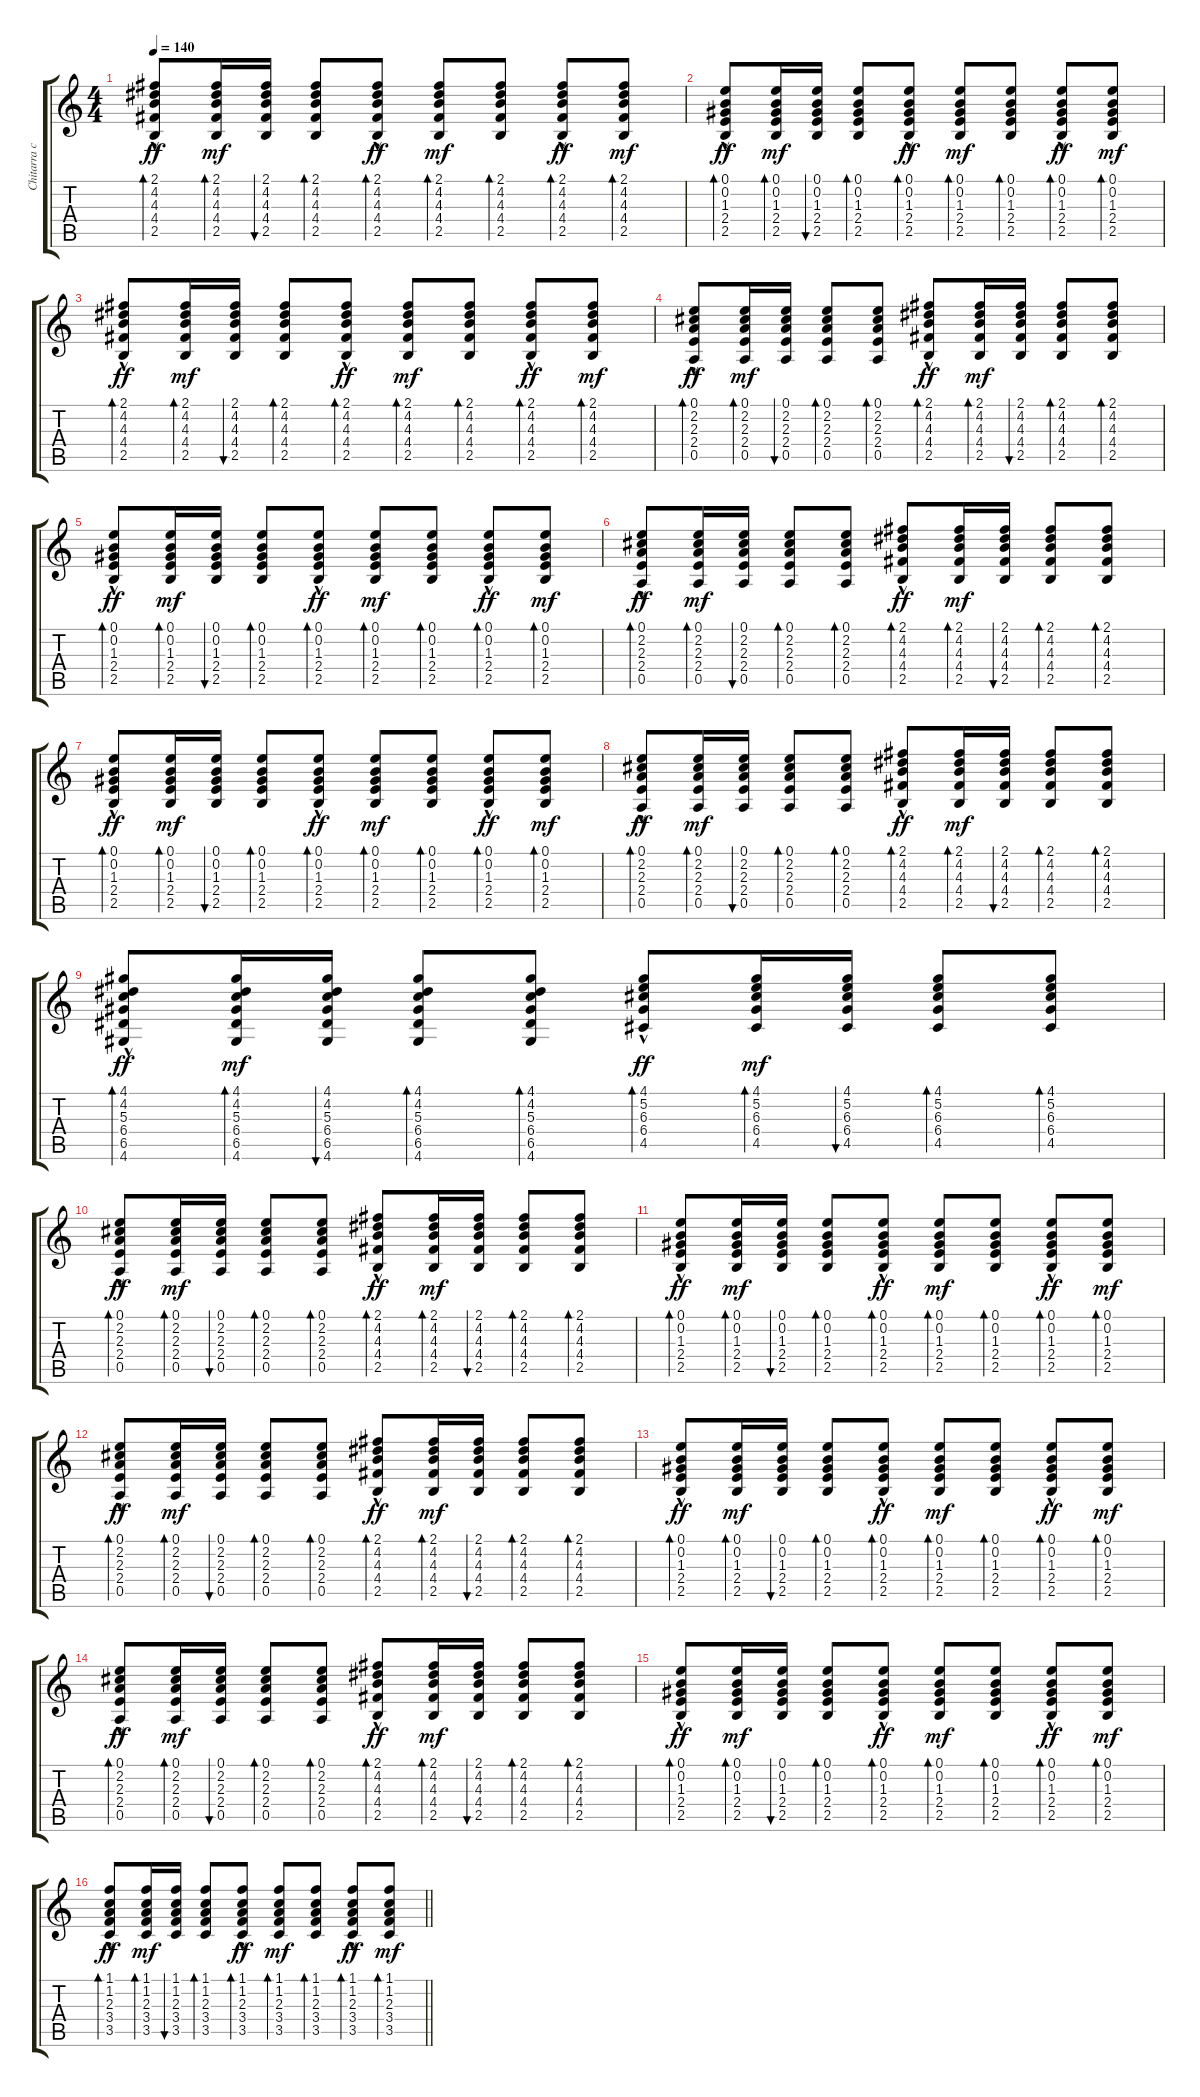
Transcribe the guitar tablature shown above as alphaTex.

\track ("Chitarra classica 2" "Chitarra c") {instrument acousticguitarnylon}
\staff {score tabs}
\tuning (E4 B3 G3 D3 A2 E2) {hide}
\ts (4 4)
\tempo 140
\clef g2
\ks c
(2.1{hac} 4.2{hac} 4.3{hac} 4.4{hac} 2.5{hac}).8{bd 120 dy ff} (2.1 4.2 4.3 4.4 2.5).16{bd 60 dy mf} (2.1 4.2 4.3 4.4 2.5).16{bu 60} (2.1 4.2 4.3 4.4 2.5).8{bd 60} (2.1{hac} 4.2{hac} 4.3{hac} 4.4{hac} 2.5{hac}).8{bd 120 dy ff} (2.1 4.2 4.3 4.4 2.5).8{bd 60 dy mf} (2.1 4.2 4.3 4.4 2.5).8{bd 120} (2.1{hac} 4.2{hac} 4.3{hac} 4.4{hac} 2.5{hac}).8{bd 60 dy ff} (2.1 4.2 4.3 4.4 2.5).8{bd 120 dy mf} |
(0.1{hac} 0.2{hac} 1.3{hac} 2.4{hac} 2.5).8{bd 60 dy ff} (0.1 0.2 1.3 2.4 2.5).16{bd 60 dy mf} (0.1 0.2 1.3 2.4 2.5).16{bu 60} (0.1 0.2 1.3 2.4 2.5).8{bd 60} (0.1{hac} 0.2{hac} 1.3{hac} 2.4{hac} 2.5).8{bd 120 dy ff} (0.1 0.2 1.3 2.4 2.5).8{bd 60 dy mf} (0.1 0.2 1.3 2.4 2.5).8{bd 120} (0.1{hac} 0.2{hac} 1.3{hac} 2.4{hac} 2.5).8{bd 60 dy ff} (0.1 0.2 1.3 2.4 2.5).8{bd 120 dy mf} |
(2.1{hac} 4.2{hac} 4.3{hac} 4.4{hac} 2.5{hac}).8{bd 120 dy ff} (2.1 4.2 4.3 4.4 2.5).16{bd 60 dy mf} (2.1 4.2 4.3 4.4 2.5).16{bu 60} (2.1 4.2 4.3 4.4 2.5).8{bd 60} (2.1{hac} 4.2{hac} 4.3{hac} 4.4{hac} 2.5{hac}).8{bd 120 dy ff} (2.1 4.2 4.3 4.4 2.5).8{bd 60 dy mf} (2.1 4.2 4.3 4.4 2.5).8{bd 120} (2.1{hac} 4.2{hac} 4.3{hac} 4.4{hac} 2.5{hac}).8{bd 60 dy ff} (2.1 4.2 4.3 4.4 2.5).8{bd 120 dy mf} |
(0.1{hac} 2.2{hac} 2.3{hac} 2.4{hac} 0.5{hac}).8{bd 60 dy ff} (0.1 2.2 2.3 2.4 0.5).16{bd 60 dy mf} (0.1 2.2 2.3 2.4 0.5).16{bu 60} (0.1 2.2 2.3 2.4 0.5).8{bd 60} (0.1 2.2 2.3 2.4 0.5).8{bd 60} (2.1{hac} 4.2{hac} 4.3{hac} 4.4{hac} 2.5{hac}).8{bd 60 dy ff} (2.1 4.2 4.3 4.4 2.5).16{bd 60 dy mf} (2.1 4.2 4.3 4.4 2.5).16{bu 60} (2.1 4.2 4.3 4.4 2.5).8{bd 60} (2.1 4.2 4.3 4.4 2.5).8{bd 60} |
(0.1{hac} 0.2{hac} 1.3{hac} 2.4{hac} 2.5).8{bd 60 dy ff} (0.1 0.2 1.3 2.4 2.5).16{bd 60 dy mf} (0.1 0.2 1.3 2.4 2.5).16{bu 60} (0.1 0.2 1.3 2.4 2.5).8{bd 60} (0.1{hac} 0.2{hac} 1.3{hac} 2.4{hac} 2.5).8{bd 120 dy ff} (0.1 0.2 1.3 2.4 2.5).8{bd 60 dy mf} (0.1 0.2 1.3 2.4 2.5).8{bd 120} (0.1{hac} 0.2{hac} 1.3{hac} 2.4{hac} 2.5).8{bd 60 dy ff} (0.1 0.2 1.3 2.4 2.5).8{bd 120 dy mf} |
(0.1{hac} 2.2{hac} 2.3{hac} 2.4{hac} 0.5{hac}).8{bd 60 dy ff} (0.1 2.2 2.3 2.4 0.5).16{bd 60 dy mf} (0.1 2.2 2.3 2.4 0.5).16{bu 60} (0.1 2.2 2.3 2.4 0.5).8{bd 60} (0.1 2.2 2.3 2.4 0.5).8{bd 60} (2.1{hac} 4.2{hac} 4.3{hac} 4.4{hac} 2.5{hac}).8{bd 60 dy ff} (2.1 4.2 4.3 4.4 2.5).16{bd 60 dy mf} (2.1 4.2 4.3 4.4 2.5).16{bu 60} (2.1 4.2 4.3 4.4 2.5).8{bd 60} (2.1 4.2 4.3 4.4 2.5).8{bd 60} |
(0.1{hac} 0.2{hac} 1.3{hac} 2.4{hac} 2.5).8{bd 60 dy ff} (0.1 0.2 1.3 2.4 2.5).16{bd 60 dy mf} (0.1 0.2 1.3 2.4 2.5).16{bu 60} (0.1 0.2 1.3 2.4 2.5).8{bd 60} (0.1{hac} 0.2{hac} 1.3{hac} 2.4{hac} 2.5).8{bd 120 dy ff} (0.1 0.2 1.3 2.4 2.5).8{bd 60 dy mf} (0.1 0.2 1.3 2.4 2.5).8{bd 120} (0.1{hac} 0.2{hac} 1.3{hac} 2.4{hac} 2.5).8{bd 60 dy ff} (0.1 0.2 1.3 2.4 2.5).8{bd 120 dy mf} |
(0.1{hac} 2.2{hac} 2.3{hac} 2.4{hac} 0.5{hac}).8{bd 60 dy ff} (0.1 2.2 2.3 2.4 0.5).16{bd 60 dy mf} (0.1 2.2 2.3 2.4 0.5).16{bu 60} (0.1 2.2 2.3 2.4 0.5).8{bd 60} (0.1 2.2 2.3 2.4 0.5).8{bd 60} (2.1{hac} 4.2{hac} 4.3{hac} 4.4{hac} 2.5{hac}).8{bd 60 dy ff} (2.1 4.2 4.3 4.4 2.5).16{bd 60 dy mf} (2.1 4.2 4.3 4.4 2.5).16{bu 60} (2.1 4.2 4.3 4.4 2.5).8{bd 60} (2.1 4.2 4.3 4.4 2.5).8{bd 60} |
(4.1{hac} 4.2{hac} 5.3{hac} 6.4{hac} 6.5{hac} 4.6{hac}).8{bd 60 dy ff} (4.1 4.2 5.3 6.4 6.5 4.6).16{bd 60 dy mf} (4.1 4.2 5.3 6.4 6.5 4.6).16{bu 60} (4.1 4.2 5.3 6.4 6.5 4.6).8{bd 60} (4.1 4.2 5.3 6.4 6.5 4.6).8{bd 60} (4.1{hac} 5.2{hac} 6.3{hac} 6.4{hac} 4.5{hac}).8{bd 60 dy ff} (4.1 5.2 6.3 6.4 4.5).16{bd 60 dy mf} (4.1 5.2 6.3 6.4 4.5).16{bu 60} (4.1 5.2 6.3 6.4 4.5).8{bd 60} (4.1 5.2 6.3 6.4 4.5).8{bd 60} |
(0.1{hac} 2.2{hac} 2.3{hac} 2.4{hac} 0.5{hac}).8{bd 60 dy ff} (0.1 2.2 2.3 2.4 0.5).16{bd 60 dy mf} (0.1 2.2 2.3 2.4 0.5).16{bu 60} (0.1 2.2 2.3 2.4 0.5).8{bd 60} (0.1 2.2 2.3 2.4 0.5).8{bd 60} (2.1{hac} 4.2{hac} 4.3{hac} 4.4{hac} 2.5{hac}).8{bd 60 dy ff} (2.1 4.2 4.3 4.4 2.5).16{bd 60 dy mf} (2.1 4.2 4.3 4.4 2.5).16{bu 60} (2.1 4.2 4.3 4.4 2.5).8{bd 60} (2.1 4.2 4.3 4.4 2.5).8{bd 60} |
(0.1{hac} 0.2{hac} 1.3{hac} 2.4{hac} 2.5).8{bd 60 dy ff} (0.1 0.2 1.3 2.4 2.5).16{bd 60 dy mf} (0.1 0.2 1.3 2.4 2.5).16{bu 60} (0.1 0.2 1.3 2.4 2.5).8{bd 60} (0.1{hac} 0.2{hac} 1.3{hac} 2.4{hac} 2.5).8{bd 120 dy ff} (0.1 0.2 1.3 2.4 2.5).8{bd 60 dy mf} (0.1 0.2 1.3 2.4 2.5).8{bd 120} (0.1{hac} 0.2{hac} 1.3{hac} 2.4{hac} 2.5).8{bd 60 dy ff} (0.1 0.2 1.3 2.4 2.5).8{bd 120 dy mf} |
(0.1{hac} 2.2{hac} 2.3{hac} 2.4{hac} 0.5{hac}).8{bd 60 dy ff} (0.1 2.2 2.3 2.4 0.5).16{bd 60 dy mf} (0.1 2.2 2.3 2.4 0.5).16{bu 60} (0.1 2.2 2.3 2.4 0.5).8{bd 60} (0.1 2.2 2.3 2.4 0.5).8{bd 60} (2.1{hac} 4.2{hac} 4.3{hac} 4.4{hac} 2.5{hac}).8{bd 60 dy ff} (2.1 4.2 4.3 4.4 2.5).16{bd 60 dy mf} (2.1 4.2 4.3 4.4 2.5).16{bu 60} (2.1 4.2 4.3 4.4 2.5).8{bd 60} (2.1 4.2 4.3 4.4 2.5).8{bd 60} |
(0.1{hac} 0.2{hac} 1.3{hac} 2.4{hac} 2.5).8{bd 60 dy ff} (0.1 0.2 1.3 2.4 2.5).16{bd 60 dy mf} (0.1 0.2 1.3 2.4 2.5).16{bu 60} (0.1 0.2 1.3 2.4 2.5).8{bd 60} (0.1{hac} 0.2{hac} 1.3{hac} 2.4{hac} 2.5).8{bd 120 dy ff} (0.1 0.2 1.3 2.4 2.5).8{bd 60 dy mf} (0.1 0.2 1.3 2.4 2.5).8{bd 120} (0.1{hac} 0.2{hac} 1.3{hac} 2.4{hac} 2.5).8{bd 60 dy ff} (0.1 0.2 1.3 2.4 2.5).8{bd 120 dy mf} |
(0.1{hac} 2.2{hac} 2.3{hac} 2.4{hac} 0.5{hac}).8{bd 60 dy ff} (0.1 2.2 2.3 2.4 0.5).16{bd 60 dy mf} (0.1 2.2 2.3 2.4 0.5).16{bu 60} (0.1 2.2 2.3 2.4 0.5).8{bd 60} (0.1 2.2 2.3 2.4 0.5).8{bd 60} (2.1{hac} 4.2{hac} 4.3{hac} 4.4{hac} 2.5{hac}).8{bd 60 dy ff} (2.1 4.2 4.3 4.4 2.5).16{bd 60 dy mf} (2.1 4.2 4.3 4.4 2.5).16{bu 60} (2.1 4.2 4.3 4.4 2.5).8{bd 60} (2.1 4.2 4.3 4.4 2.5).8{bd 60} |
(0.1{hac} 0.2{hac} 1.3{hac} 2.4{hac} 2.5).8{bd 60 dy ff} (0.1 0.2 1.3 2.4 2.5).16{bd 60 dy mf} (0.1 0.2 1.3 2.4 2.5).16{bu 60} (0.1 0.2 1.3 2.4 2.5).8{bd 60} (0.1{hac} 0.2{hac} 1.3{hac} 2.4{hac} 2.5).8{bd 120 dy ff} (0.1 0.2 1.3 2.4 2.5).8{bd 60 dy mf} (0.1 0.2 1.3 2.4 2.5).8{bd 120} (0.1{hac} 0.2{hac} 1.3{hac} 2.4{hac} 2.5).8{bd 60 dy ff} (0.1 0.2 1.3 2.4 2.5).8{bd 120 dy mf} |
\barLineRight lightlight
(1.1{hac} 1.2{hac} 2.3{hac} 3.4{hac} 3.5).8{bd 60 dy ff} (1.1 1.2 2.3 3.4 3.5).16{bd 60 dy mf} (1.1 1.2 2.3 3.4 3.5).16{bu 60} (1.1 1.2 2.3 3.4 3.5).8{bd 60} (1.1{hac} 1.2{hac} 2.3{hac} 3.4{hac} 3.5).8{bd 120 dy ff} (1.1 1.2 2.3 3.4 3.5).8{bd 60 dy mf} (1.1 1.2 2.3 3.4 3.5).8{bd 120} (1.1{hac} 1.2{hac} 2.3{hac} 3.4{hac} 3.5).8{bd 60 dy ff} (1.1 1.2 2.3 3.4 3.5).8{bd 120 dy mf}
